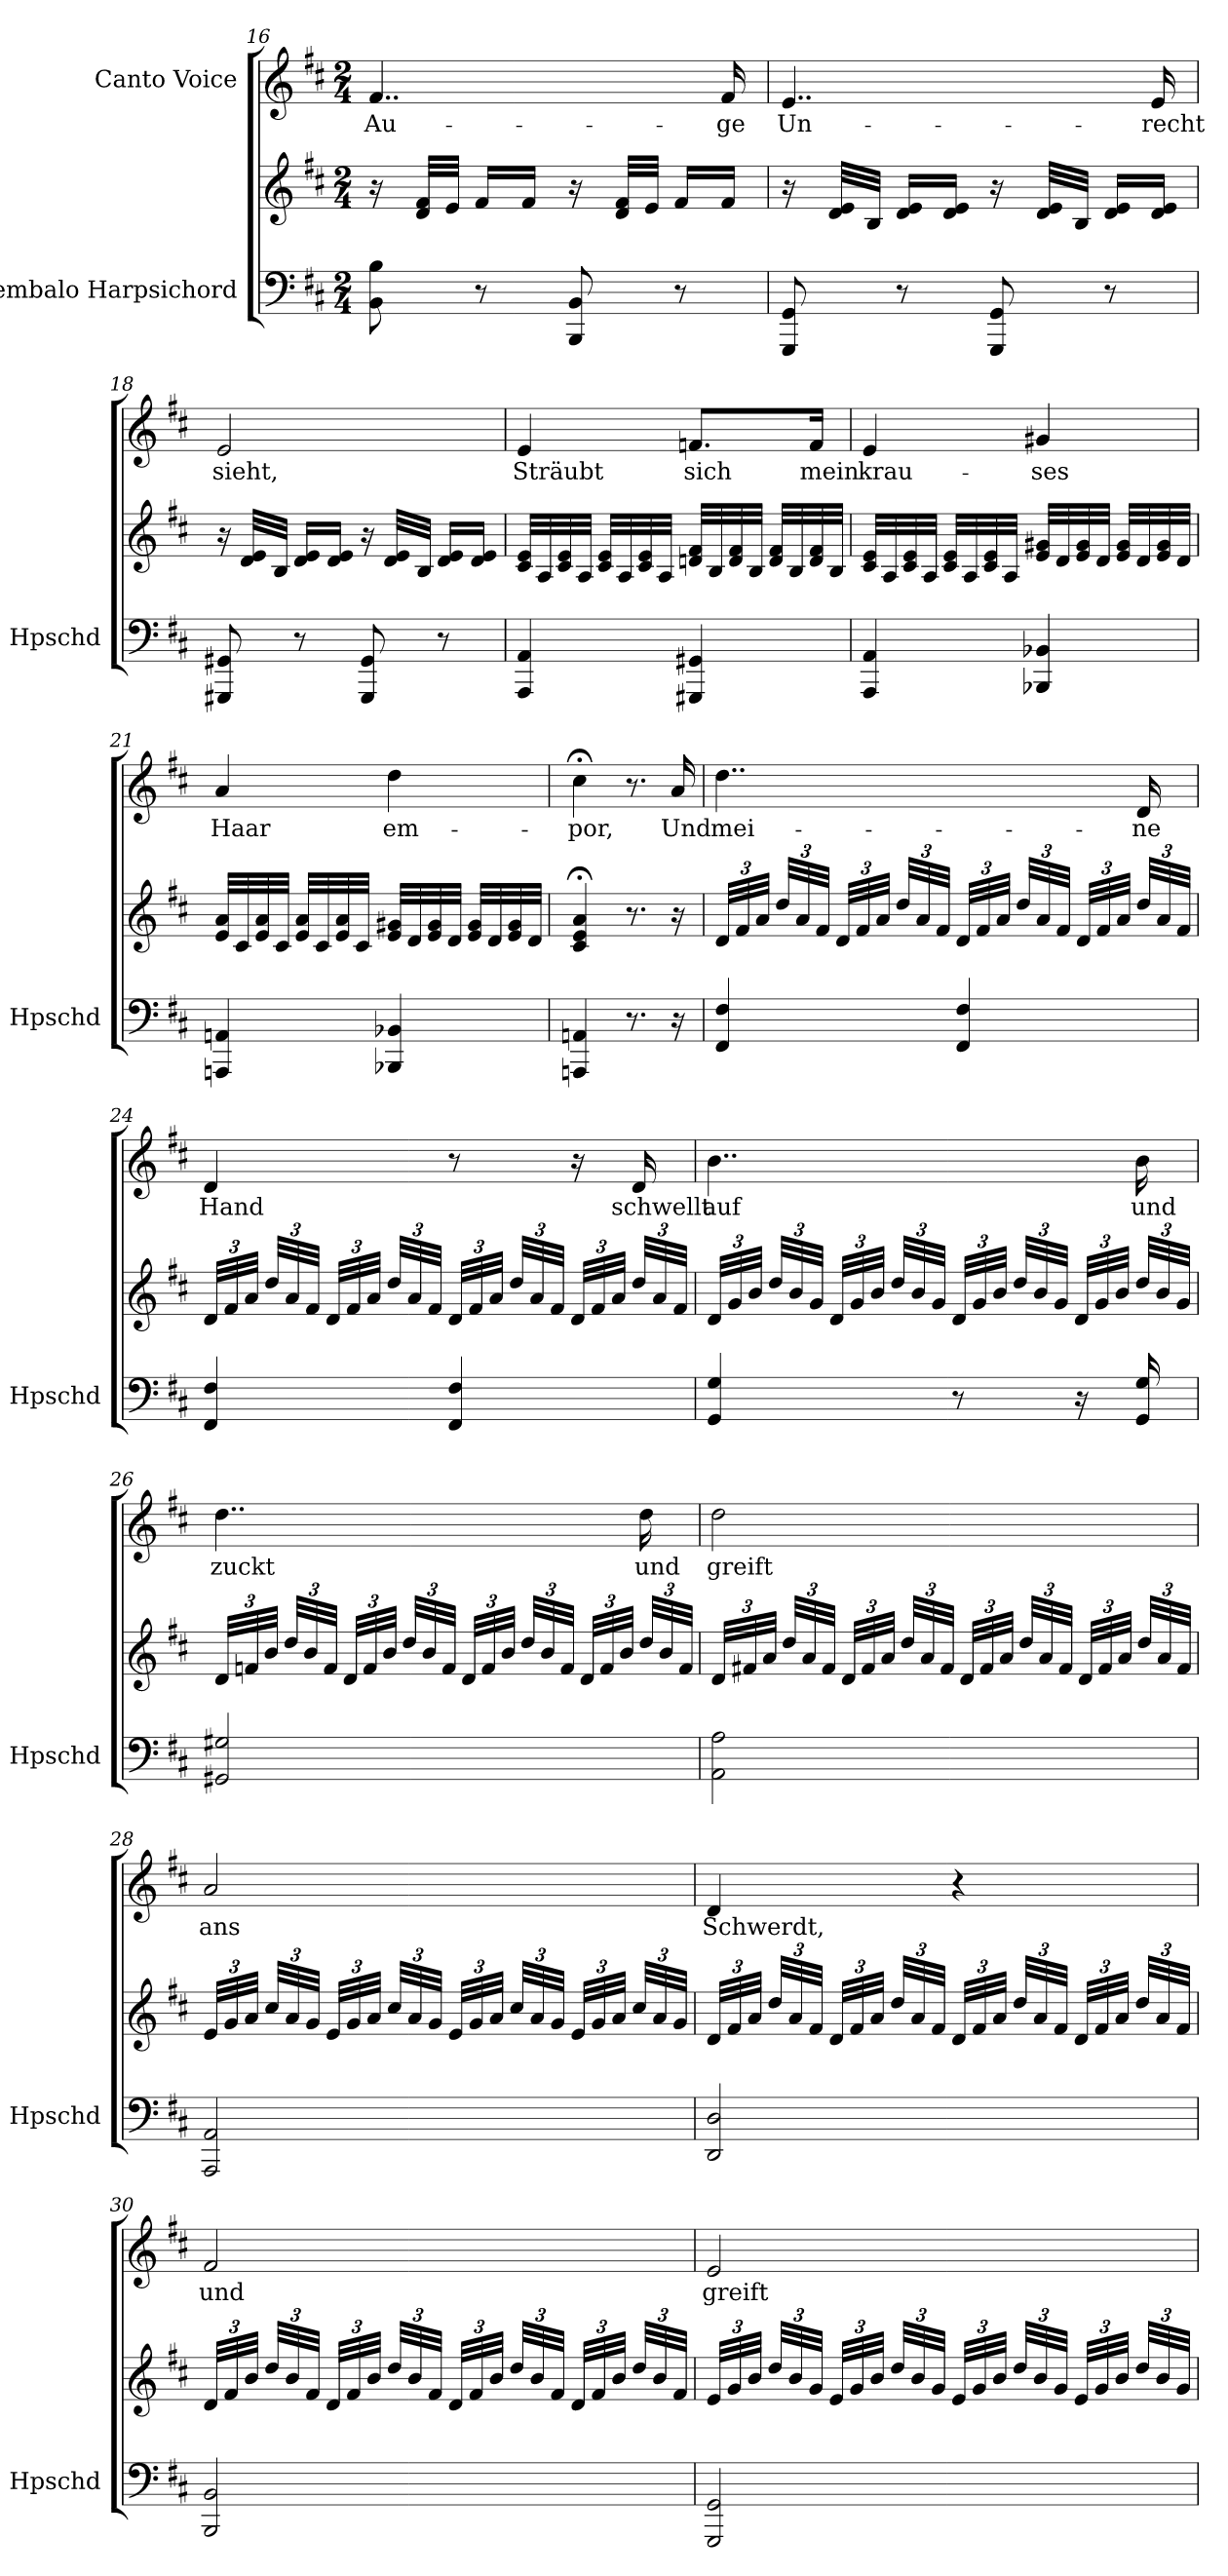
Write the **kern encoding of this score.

**kern	**kern	**kern	**text
*part2	*part2	*part1	*part1
*staff3	*staff2	*staff1	*staff1
*I"Cembalo Harpsichord	*	*I"Canto Voice	*
*I'Hpschd	*	*	*
*clefF4	*clefG2	*clefG2	*
*k[f#c#]	*k[f#c#]	*k[f#c#]	*
*M2/4	*M2/4	*M2/4	*
=16	=16	=16	=16
!	!	!	!LO:LY:b
8BB\ 8B\	16r	4..f#/	Au-
.	32d/ 32f#/LLL	.	.
.	32e/JJJ	.	.
8r	16f#/LL	.	.
.	16f#/JJ	.	.
8BBB/ 8BB/	16r	.	.
.	32d/ 32f#/LLL	.	.
.	32e/JJJ	.	.
8r	16f#/LL	.	.
!	!	!	!LO:LY:b
.	16f#/JJ	16f#/	-ge
=17	=17	=17	=17
!	!	!	!LO:LY:b
8GGG/ 8GG/	16r	4..e/	Un-
.	32d/ 32e/LLL	.	.
.	32B/JJJ	.	.
8r	16d/ 16e/LL	.	.
.	16d/ 16e/JJ	.	.
8GGG/ 8GG/	16r	.	.
.	32d/ 32e/LLL	.	.
.	32B/JJJ	.	.
8r	16d/ 16e/LL	.	.
!	!	!	!LO:LY:b
.	16d/ 16e/JJ	16e/	-recht
=18	=18	=18	=18
!	!	!	!LO:LY:b
8GGG#X/ 8GG#X/	16r	2e/	sieht,
.	32d/ 32e/LLL	.	.
.	32B/JJJ	.	.
8r	16d/ 16e/LL	.	.
.	16d/ 16e/JJ	.	.
8GGG#/ 8GG#/	16r	.	.
.	32d/ 32e/LLL	.	.
.	32B/JJJ	.	.
8r	16d/ 16e/LL	.	.
.	16d/ 16e/JJ	.	.
=19	=19	=19	=19
!	!	!	!LO:LY:b
4AAA/ 4AA/	32c#/ 32e/LLL	4e/	Sträubt
.	32A/	.	.
.	32c#/ 32e/	.	.
.	32A/JJJ	.	.
.	32c#/ 32e/LLL	.	.
.	32A/	.	.
.	32c#/ 32e/	.	.
.	32A/JJJ	.	.
!	!	!	!LO:LY:b
4GGG#X/ 4GG#X/	32dn/ 32f#/LLL	8.fn/L	sich
.	32B/	.	.
.	32d/ 32f#/	.	.
.	32B/JJJ	.	.
.	32d/ 32f#/LLL	.	.
.	32B/	.	.
!	!	!	!LO:LY:b
.	32d/ 32f#/	16f/Jk	mein
.	32B/JJJ	.	.
!!LO:PB:g=z
=20	=20	=20	=20
!	!	!	!LO:LY:b
4AAA/ 4AA/	32c#/ 32e/LLL	4e/	krau-
.	32A/	.	.
.	32c#/ 32e/	.	.
.	32A/JJJ	.	.
.	32c#/ 32e/LLL	.	.
.	32A/	.	.
.	32c#/ 32e/	.	.
.	32A/JJJ	.	.
!	!	!	!LO:LY:b
4BBB-X/ 4BB-X/	32e/ 32g#X/LLL	4g#X/	-ses
.	32d/	.	.
.	32e/ 32g#/	.	.
.	32d/JJJ	.	.
.	32e/ 32g#/LLL	.	.
.	32d/	.	.
.	32e/ 32g#/	.	.
.	32d/JJJ	.	.
=21	=21	=21	=21
!	!	!	!LO:LY:b
4AAAn/ 4AAn/	32e/ 32a/LLL	4a/	Haar
.	32c#/	.	.
.	32e/ 32a/	.	.
.	32c#/JJJ	.	.
.	32e/ 32a/LLL	.	.
.	32c#/	.	.
.	32e/ 32a/	.	.
.	32c#/JJJ	.	.
!	!	!	!LO:LY:b
4BBB-X/ 4BB-X/	32e/ 32g#X/LLL	4dd\	em-
.	32d/	.	.
.	32e/ 32g#/	.	.
.	32d/JJJ	.	.
.	32e/ 32g#/LLL	.	.
.	32d/	.	.
.	32e/ 32g#/	.	.
.	32d/JJJ	.	.
=22	=22	=22	=22
!	!	!	!LO:LY:b
4AAAn/ 4AAn/	4c#/;< 4e/;< 4a/;<	4cc#;<\	-por,
8.r	8.r	8.r	.
!	!	!	!LO:LY:b
16r	16r	16a/	Und
=23	=23	=23	=23
*	*Xbrackettup	*	*
!	!	!	!LO:LY:b
4FF#/ 4F#/	48d/LLL	4..dd\	mei-
.	48f#/	.	.
.	48a/JJJ	.	.
.	48dd/LLL	.	.
.	48a/	.	.
.	48f#/JJJ	.	.
.	48d/LLL	.	.
.	48f#/	.	.
.	48a/JJJ	.	.
.	48dd/LLL	.	.
.	48a/	.	.
.	48f#/JJJ	.	.
4FF#/ 4F#/	48d/LLL	.	.
.	48f#/	.	.
.	48a/JJJ	.	.
.	48dd/LLL	.	.
.	48a/	.	.
.	48f#/JJJ	.	.
.	48d/LLL	.	.
.	48f#/	.	.
.	48a/JJJ	.	.
!	!	!	!LO:LY:b
.	48dd/LLL	16d/	-ne
.	48a/	.	.
.	48f#/JJJ	.	.
!!LO:LB:g=z
=24	=24	=24	=24
!	!	!	!LO:LY:b
4FF#/ 4F#/	48d/LLL	4d/	Hand
.	48f#/	.	.
.	48a/JJJ	.	.
.	48dd/LLL	.	.
.	48a/	.	.
.	48f#/JJJ	.	.
.	48d/LLL	.	.
.	48f#/	.	.
.	48a/JJJ	.	.
.	48dd/LLL	.	.
.	48a/	.	.
.	48f#/JJJ	.	.
4FF#/ 4F#/	48d/LLL	8r	.
.	48f#/	.	.
.	48a/JJJ	.	.
.	48dd/LLL	.	.
.	48a/	.	.
.	48f#/JJJ	.	.
.	48d/LLL	16r	.
.	48f#/	.	.
.	48a/JJJ	.	.
!	!	!	!LO:LY:b
.	48dd/LLL	16d/	schwellt
.	48a/	.	.
.	48f#/JJJ	.	.
=25	=25	=25	=25
!	!	!	!LO:LY:b
4GG/ 4G/	48d/LLL	4..b\	auf
.	48g/	.	.
.	48b/JJJ	.	.
.	48dd/LLL	.	.
.	48b/	.	.
.	48g/JJJ	.	.
.	48d/LLL	.	.
.	48g/	.	.
.	48b/JJJ	.	.
.	48dd/LLL	.	.
.	48b/	.	.
.	48g/JJJ	.	.
8r	48d/LLL	.	.
.	48g/	.	.
.	48b/JJJ	.	.
.	48dd/LLL	.	.
.	48b/	.	.
.	48g/JJJ	.	.
16r	48d/LLL	.	.
.	48g/	.	.
.	48b/JJJ	.	.
!	!	!	!LO:LY:b
16GG/ 16G/	48dd/LLL	16b\	und
.	48b/	.	.
.	48g/JJJ	.	.
=26	=26	=26	=26
!	!	!	!LO:LY:b
2GG#X/ 2G#X/	48d/LLL	4..dd\	zuckt
.	48fn/	.	.
.	48b/JJJ	.	.
.	48dd/LLL	.	.
.	48b/	.	.
.	48f/JJJ	.	.
.	48d/LLL	.	.
.	48f/	.	.
.	48b/JJJ	.	.
.	48dd/LLL	.	.
.	48b/	.	.
.	48f/JJJ	.	.
.	48d/LLL	.	.
.	48f/	.	.
.	48b/JJJ	.	.
.	48dd/LLL	.	.
.	48b/	.	.
.	48f/JJJ	.	.
.	48d/LLL	.	.
.	48f/	.	.
.	48b/JJJ	.	.
!	!	!	!LO:LY:b
.	48dd/LLL	16dd\	und
.	48b/	.	.
.	48f/JJJ	.	.
!!LO:LB:g=z
=27	=27	=27	=27
!	!	!	!LO:LY:b
2AA\ 2A\	48d/LLL	2dd\	greift
.	48f#X/	.	.
.	48a/JJJ	.	.
.	48dd/LLL	.	.
.	48a/	.	.
.	48f#/JJJ	.	.
.	48d/LLL	.	.
.	48f#/	.	.
.	48a/JJJ	.	.
.	48dd/LLL	.	.
.	48a/	.	.
.	48f#/JJJ	.	.
.	48d/LLL	.	.
.	48f#/	.	.
.	48a/JJJ	.	.
.	48dd/LLL	.	.
.	48a/	.	.
.	48f#/JJJ	.	.
.	48d/LLL	.	.
.	48f#/	.	.
.	48a/JJJ	.	.
.	48dd/LLL	.	.
.	48a/	.	.
.	48f#/JJJ	.	.
=28	=28	=28	=28
!	!	!	!LO:LY:b
2AAA/ 2AA/	48e/LLL	2a/	ans
.	48g/	.	.
.	48a/JJJ	.	.
.	48cc#/LLL	.	.
.	48a/	.	.
.	48g/JJJ	.	.
.	48e/LLL	.	.
.	48g/	.	.
.	48a/JJJ	.	.
.	48cc#/LLL	.	.
.	48a/	.	.
.	48g/JJJ	.	.
.	48e/LLL	.	.
.	48g/	.	.
.	48a/JJJ	.	.
.	48cc#/LLL	.	.
.	48a/	.	.
.	48g/JJJ	.	.
.	48e/LLL	.	.
.	48g/	.	.
.	48a/JJJ	.	.
.	48cc#/LLL	.	.
.	48a/	.	.
.	48g/JJJ	.	.
=29	=29	=29	=29
!	!	!	!LO:LY:b
2DD/ 2D/	48d/LLL	4d/	Schwerdt,
.	48f#/	.	.
.	48a/JJJ	.	.
.	48dd/LLL	.	.
.	48a/	.	.
.	48f#/JJJ	.	.
.	48d/LLL	.	.
.	48f#/	.	.
.	48a/JJJ	.	.
.	48dd/LLL	.	.
.	48a/	.	.
.	48f#/JJJ	.	.
.	48d/LLL	4r	.
.	48f#/	.	.
.	48a/JJJ	.	.
.	48dd/LLL	.	.
.	48a/	.	.
.	48f#/JJJ	.	.
.	48d/LLL	.	.
.	48f#/	.	.
.	48a/JJJ	.	.
.	48dd/LLL	.	.
.	48a/	.	.
.	48f#/JJJ	.	.
=30	=30	=30	=30
!	!	!	!LO:LY:b
2BBB/ 2BB/	48d/LLL	2f#/	und
.	48f#/	.	.
.	48b/JJJ	.	.
.	48dd/LLL	.	.
.	48b/	.	.
.	48f#/JJJ	.	.
.	48d/LLL	.	.
.	48f#/	.	.
.	48b/JJJ	.	.
.	48dd/LLL	.	.
.	48b/	.	.
.	48f#/JJJ	.	.
.	48d/LLL	.	.
.	48f#/	.	.
.	48b/JJJ	.	.
.	48dd/LLL	.	.
.	48b/	.	.
.	48f#/JJJ	.	.
.	48d/LLL	.	.
.	48f#/	.	.
.	48b/JJJ	.	.
.	48dd/LLL	.	.
.	48b/	.	.
.	48f#/JJJ	.	.
!!LO:PB:g=z
=31	=31	=31	=31
!	!	!	!LO:LY:b
2GGG/ 2GG/	48e/LLL	2e/	greift
.	48g/	.	.
.	48b/JJJ	.	.
.	48dd/LLL	.	.
.	48b/	.	.
.	48g/JJJ	.	.
.	48e/LLL	.	.
.	48g/	.	.
.	48b/JJJ	.	.
.	48dd/LLL	.	.
.	48b/	.	.
.	48g/JJJ	.	.
.	48e/LLL	.	.
.	48g/	.	.
.	48b/JJJ	.	.
.	48dd/LLL	.	.
.	48b/	.	.
.	48g/JJJ	.	.
.	48e/LLL	.	.
.	48g/	.	.
.	48b/JJJ	.	.
.	48dd/LLL	.	.
.	48b/	.	.
.	48g/JJJ	.	.
=	=	=	=
*-	*-	*-	*-
